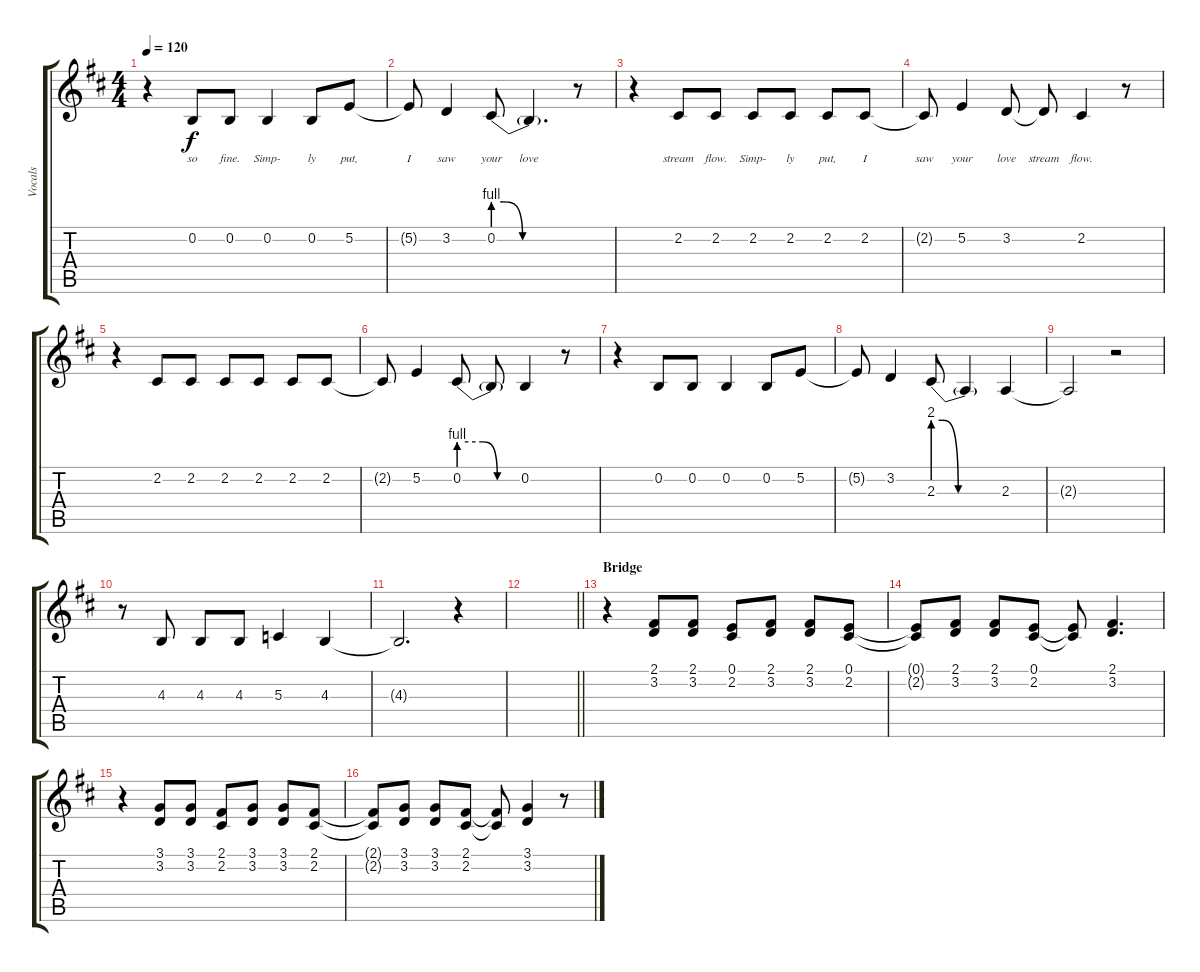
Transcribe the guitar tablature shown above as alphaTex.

\track ("Vocals" "Vocals") {instrument lead2sawtooth}
\staff {score tabs}
\tuning (E4 B3 G3 D3 A2 E2) {hide}
\ts (4 4)
\tempo 120
\clef g2
\ks d
r.4{dy f} 0.2.8{lyrics (0 "so") lyrics (1 "") lyrics (2 "") lyrics (3 "") lyrics (4 "")} 0.2.8{lyrics (0 "fine.") lyrics (1 "") lyrics (2 "") lyrics (3 "") lyrics (4 "")} 0.2.4{lyrics (0 "Simp-") lyrics (1 "") lyrics (2 "") lyrics (3 "") lyrics (4 "")} 0.2.8{lyrics (0 "ly") lyrics (1 "") lyrics (2 "") lyrics (3 "") lyrics (4 "")} 5.2.8{lyrics (0 "put,") lyrics (1 "") lyrics (2 "") lyrics (3 "") lyrics (4 "")} |
5.2{t}.8{lyrics (0 "I") lyrics (1 "") lyrics (2 "") lyrics (3 "") lyrics (4 "")} 3.2.4{lyrics (0 "saw") lyrics (1 "") lyrics (2 "") lyrics (3 "") lyrics (4 "")} 0.2{be (custom 0 4 8 4 22 0 30 0 60 0)}.8{lyrics (0 "your") lyrics (1 "") lyrics (2 "") lyrics (3 "") lyrics (4 "")} 0.2{t}.4{d lyrics (0 "love") lyrics (1 "") lyrics (2 "") lyrics (3 "") lyrics (4 "")} r.8 |
r.4 2.2.8{lyrics (0 "stream") lyrics (1 "") lyrics (2 "") lyrics (3 "") lyrics (4 "")} 2.2.8{lyrics (0 "flow.") lyrics (1 "") lyrics (2 "") lyrics (3 "") lyrics (4 "")} 2.2.8{lyrics (0 "Simp-") lyrics (1 "") lyrics (2 "") lyrics (3 "") lyrics (4 "")} 2.2.8{lyrics (0 "ly") lyrics (1 "") lyrics (2 "") lyrics (3 "") lyrics (4 "")} 2.2.8{lyrics (0 "put,") lyrics (1 "") lyrics (2 "") lyrics (3 "") lyrics (4 "")} 2.2.8{lyrics (0 "I") lyrics (1 "") lyrics (2 "") lyrics (3 "") lyrics (4 "")} |
2.2{t}.8{lyrics (0 "saw") lyrics (1 "") lyrics (2 "") lyrics (3 "") lyrics (4 "")} 5.2.4{lyrics (0 "your") lyrics (1 "") lyrics (2 "") lyrics (3 "") lyrics (4 "")} 3.2.8{lyrics (0 "love") lyrics (1 "") lyrics (2 "") lyrics (3 "") lyrics (4 "")} 3.2{t}.8{lyrics (0 "stream") lyrics (1 "") lyrics (2 "") lyrics (3 "") lyrics (4 "")} 2.2.4{lyrics (0 "flow.") lyrics (1 "") lyrics (2 "") lyrics (3 "") lyrics (4 "")} r.8 |
r.4 2.2.8 2.2.8 2.2.8 2.2.8 2.2.8 2.2.8 |
2.2{t}.8 5.2.4 0.2{be (custom 0 4 23 4 37 0 60 0)}.8 0.2{t}.8 0.2.4 r.8 |
r.4 0.2.8 0.2.8 0.2.4 0.2.8 5.2.8 |
5.2{t}.8 3.2.4 2.3{be (custom 0 8 8 8 22 0 30 0 60 0)}.8 2.3{t}.4 2.3.4 |
2.3{t}.2 r.2 |
r.8 4.3.8 4.3.8 4.3.8 5.3.4 4.3.4 |
4.3{t}.2{d} r.4 |
\barLineRight lightlight
|
\section ("" "Bridge")
r.4 (2.1 3.2).8 (2.1 3.2).8 (0.1 2.2).8 (2.1 3.2).8 (2.1 3.2).8 (0.1 2.2).8 |
(0.1{t} 2.2{t}).8 (2.1 3.2).8 (2.1 3.2).8 (0.1 2.2).8 (0.1{t} 2.2{t}).8 (2.1 3.2).4{d} |
r.4 (3.1 3.2).8 (3.1 3.2).8 (2.1 2.2).8 (3.1 3.2).8 (3.1 3.2).8 (2.1 2.2).8 |
(2.1{t} 2.2{t}).8 (3.1 3.2).8 (3.1 3.2).8 (2.1 2.2).8 (2.1{t} 2.2{t}).8 (3.1 3.2).4 r.8
